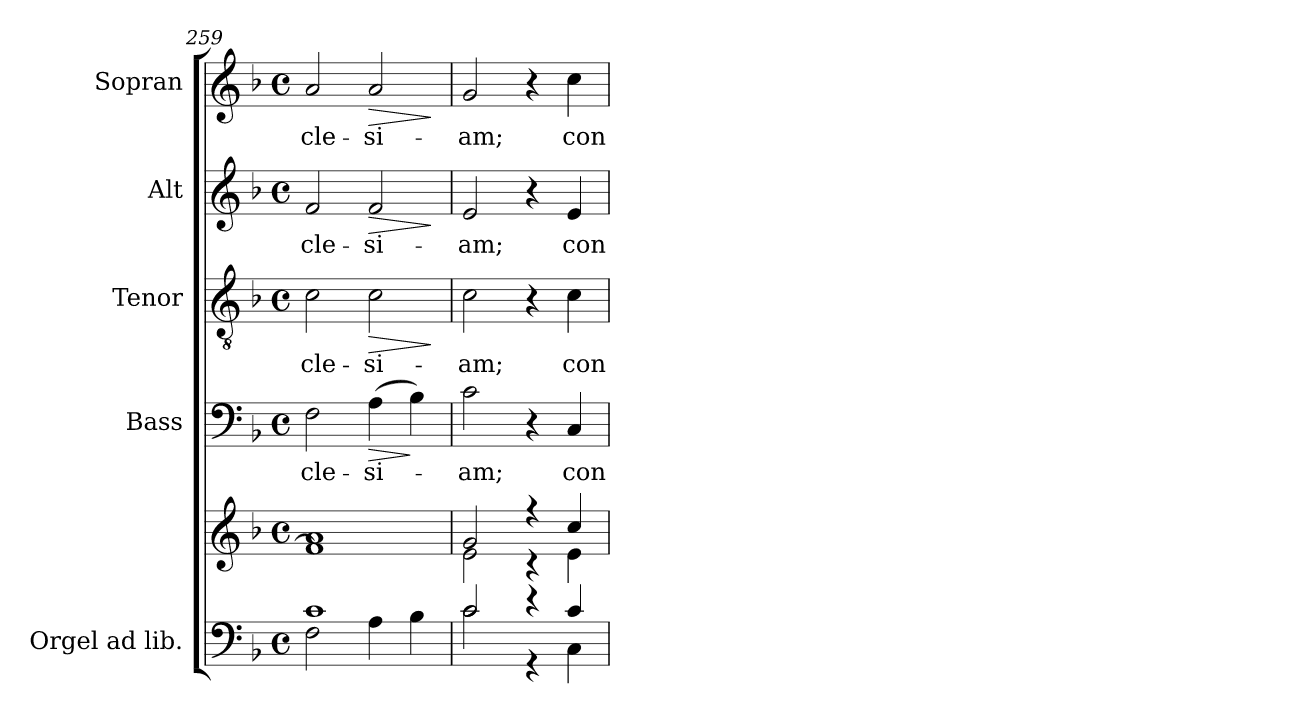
**kern	**kern	**kern	**text	**dynam	**kern	**text	**dynam	**kern	**text	**dynam	**kern	**text	**dynam
*part5	*part5	*part4	*part4	*part4	*part3	*part3	*part3	*part2	*part2	*part2	*part1	*part1	*part1
*staff6	*staff5	*staff4	*staff4	*staff4	*staff3	*staff3	*staff3	*staff2	*staff2	*staff2	*staff1	*staff1	*staff1
*I"Orgel ad lib.	*	*I"Bass	*	*	*I"Tenor	*	*	*I"Alt	*	*	*I"Sopran	*	*
*	*	*I'B.	*	*	*I'T.	*	*	*I'A.	*	*	*I'S.	*	*
*clefF4	*clefG2	*clefF4	*	*	*clefGv2	*	*	*clefG2	*	*	*clefG2	*	*
*k[b-]	*k[b-]	*k[b-]	*	*	*k[b-]	*	*	*k[b-]	*	*	*k[b-]	*	*
*F:	*F:	*F:	*	*	*F:	*	*	*F:	*	*	*F:	*	*
*M4/4	*M4/4	*M4/4	*	*	*M4/4	*	*	*M4/4	*	*	*M4/4	*	*
*met(c)	*met(c)	*met(c)	*	*	*met(c)	*	*	*met(c)	*	*	*met(c)	*	*
=259	=259	=259	=259	=259	=259	=259	=259	=259	=259	=259	=259	=259	=259
*^	*^	*	*	*	*	*	*	*	*	*	*	*	*
!	!	!	!	!	!LO:LY:b	!	!	!LO:LY:b	!	!	!LO:LY:b	!	!	!LO:LY:b	!
1c	2F\	1a	1f]	2F\	-cle-	.	2c\	-cle-	.	2f/	-cle-	.	2a/	-cle-	.
!	!	!	!	!	!LO:LY:b	!LO:HP:b	!	!LO:LY:b	!LO:HP:b	!	!LO:LY:b	!LO:HP:b	!	!LO:LY:b	!LO:HP:b
.	4A\	.	.	(>4A\	-si-	>	2c\	-si-	>	2f/	-si-	>	2a/	-si-	>
.	4B-\	.	.	4B-\)	.	]	.	.	.	.	.	.	.	.	.
*v	*v	*	*	*	*	*	*	*	*	*	*	*	*	*	*
*	*v	*v	*	*	*	*	*	*	*	*	*	*	*	*
.	.	.	.	.	.	.	]	.	.	]	.	.	]
!!LO:PB:g=z
=260	=260	=260	=260	=260	=260	=260	=260	=260	=260	=260	=260	=260	=260
*^	*^	*	*	*	*	*	*	*	*	*	*	*	*
!	!	!	!	!	!LO:LY:b	!	!	!LO:LY:b	!	!	!LO:LY:b	!	!	!LO:LY:b	!
2c/	2c\	2g/	2e\	2c\	-am;	.	2c\	-am;	.	2e/	-am;	.	2g/	-am;	.
4r	4r	4r	4r	4r	.	.	4r	.	.	4r	.	.	4r	.	.
!	!	!	!	!	!LO:LY:b	!	!	!LO:LY:b	!	!	!LO:LY:b	!	!	!LO:LY:b	!
4c/	4C\	4cc/	4e\	4C/	con-	.	4c\	con-	.	4e/	con-	.	4cc\	con-	.
*v	*v	*	*	*	*	*	*	*	*	*	*	*	*	*	*
*	*v	*v	*	*	*	*	*	*	*	*	*	*	*	*
=	=	=	=	=	=	=	=	=	=	=	=	=	=
*-	*-	*-	*-	*-	*-	*-	*-	*-	*-	*-	*-	*-	*-
